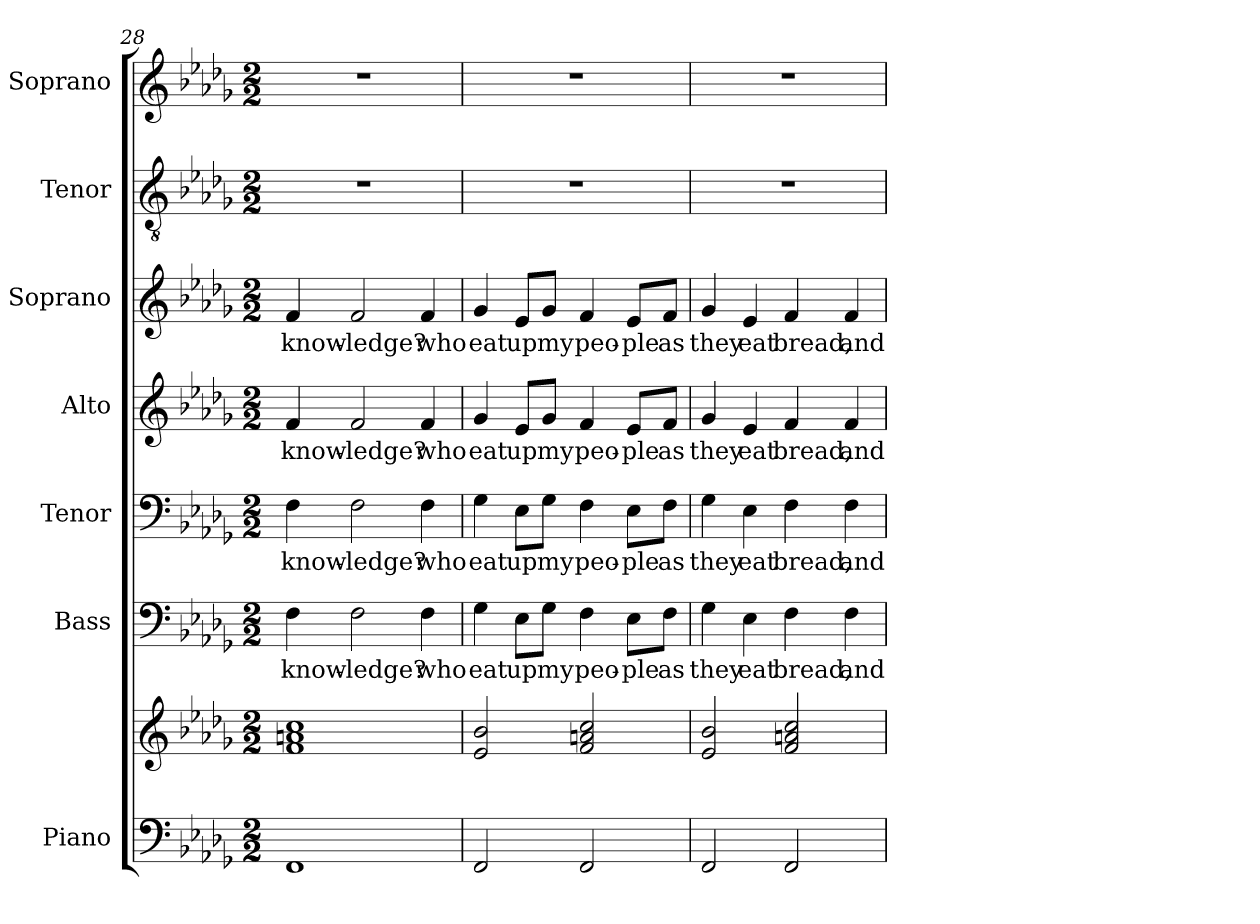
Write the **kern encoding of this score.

**kern	**kern	**kern	**text	**kern	**text	**kern	**text	**kern	**text	**kern	**kern
*part7	*part7	*part6	*part6	*part5	*part5	*part4	*part4	*part3	*part3	*part2	*part1
*staff8	*staff7	*staff6	*staff6	*staff5	*staff5	*staff4	*staff4	*staff3	*staff3	*staff2	*staff1
*I"Piano	*	*I"Bass	*	*I"Tenor	*	*I"Alto	*	*I"Soprano	*	*I"Tenor	*I"Soprano
*I'Pno.	*	*I'B.	*	*I'T.	*	*I'A.	*	*I'S.	*	*I'T.	*I'S.
*clefF4	*clefG2	*clefF4	*	*clefF4	*	*clefG2	*	*clefG2	*	*clefGv2	*clefG2
*	*	*	*	*	*	*	*	*	*	*ITrd7c12	*
*k[b-e-a-d-g-]	*k[b-e-a-d-g-]	*k[b-e-a-d-g-]	*	*k[b-e-a-d-g-]	*	*k[b-e-a-d-g-]	*	*k[b-e-a-d-g-]	*	*k[b-e-a-d-g-]	*k[b-e-a-d-g-]
*D-:	*D-:	*D-:	*	*D-:	*	*D-:	*	*D-:	*	*D-:	*D-:
*M2/2	*M2/2	*M2/2	*	*M2/2	*	*M2/2	*	*M2/2	*	*M2/2	*M2/2
=28	=28	=28	=28	=28	=28	=28	=28	=28	=28	=28	=28
!	!	!	!LO:LY:b:color=#000000	!	!	!	!	!	!	!	!
!	!	!	!	!	!LO:LY:b:color=#000000	!	!	!	!	!	!
!	!	!	!	!	!	!	!LO:LY:b:color=#000000	!	!	!	!
!	!	!	!	!	!	!	!	!	!LO:LY:b:color=#000000	!	!
1FFi	1fi 1ani 1cci	4Fi\	know-	4Fi\	know-	4fi/	know-	4fi/	know-	1r	1r
!	!	!	!LO:LY:b:color=#000000	!	!	!	!	!	!	!	!
!	!	!	!	!	!LO:LY:b:color=#000000	!	!	!	!	!	!
!	!	!	!	!	!	!	!LO:LY:b:color=#000000	!	!	!	!
!	!	!	!	!	!	!	!	!	!LO:LY:b:color=#000000	!	!
.	.	2Fi\	-ledge?	2Fi\	-ledge?	2fi/	-ledge?	2fi/	-ledge?	.	.
!	!	!	!LO:LY:b:color=#000000	!	!	!	!	!	!	!	!
!	!	!	!	!	!LO:LY:b:color=#000000	!	!	!	!	!	!
!	!	!	!	!	!	!	!LO:LY:b:color=#000000	!	!	!	!
!	!	!	!	!	!	!	!	!	!LO:LY:b:color=#000000	!	!
.	.	4Fi\	who	4Fi\	who	4fi/	who	4fi/	who	.	.
=29	=29	=29	=29	=29	=29	=29	=29	=29	=29	=29	=29
!	!	!	!LO:LY:b:color=#000000	!	!	!	!	!	!	!	!
!	!	!	!	!	!LO:LY:b:color=#000000	!	!	!	!	!	!
!	!	!	!	!	!	!	!LO:LY:b:color=#000000	!	!	!	!
!	!	!	!	!	!	!	!	!	!LO:LY:b:color=#000000	!	!
2FFi/	2e-i/ 2b-i	4G-i\	eat	4G-i\	eat	4g-i/	eat	4g-i/	eat	1r	1r
!	!	!	!LO:LY:b:color=#000000	!	!	!	!	!	!	!	!
!	!	!	!	!	!LO:LY:b:color=#000000	!	!	!	!	!	!
!	!	!	!	!	!	!	!LO:LY:b:color=#000000	!	!	!	!
!	!	!	!	!	!	!	!	!	!LO:LY:b:color=#000000	!	!
.	.	8E-i\L	up	8E-i\L	up	8e-i/L	up	8e-i/L	up	.	.
!	!	!	!LO:LY:b:color=#000000	!	!	!	!	!	!	!	!
!	!	!	!	!	!LO:LY:b:color=#000000	!	!	!	!	!	!
!	!	!	!	!	!	!	!LO:LY:b:color=#000000	!	!	!	!
!	!	!	!	!	!	!	!	!	!LO:LY:b:color=#000000	!	!
.	.	8G-i\J	my	8G-i\J	my	8g-i/J	my	8g-i/J	my	.	.
!	!	!	!LO:LY:b:color=#000000	!	!	!	!	!	!	!	!
!	!	!	!	!	!LO:LY:b:color=#000000	!	!	!	!	!	!
!	!	!	!	!	!	!	!LO:LY:b:color=#000000	!	!	!	!
!	!	!	!	!	!	!	!	!	!LO:LY:b:color=#000000	!	!
2FFi/	2fi/ 2ani 2cci	4Fi\	peo-	4Fi\	peo-	4fi/	peo-	4fi/	peo-	.	.
!	!	!	!LO:LY:b:color=#000000	!	!	!	!	!	!	!	!
!	!	!	!	!	!LO:LY:b:color=#000000	!	!	!	!	!	!
!	!	!	!	!	!	!	!LO:LY:b:color=#000000	!	!	!	!
!	!	!	!	!	!	!	!	!	!LO:LY:b:color=#000000	!	!
.	.	8E-i\L	-ple	8E-i\L	-ple	8e-i/L	-ple	8e-i/L	-ple	.	.
!	!	!	!LO:LY:b:color=#000000	!	!	!	!	!	!	!	!
!	!	!	!	!	!LO:LY:b:color=#000000	!	!	!	!	!	!
!	!	!	!	!	!	!	!LO:LY:b:color=#000000	!	!	!	!
!	!	!	!	!	!	!	!	!	!LO:LY:b:color=#000000	!	!
.	.	8Fi\J	as	8Fi\J	as	8fi/J	as	8fi/J	as	.	.
=30	=30	=30	=30	=30	=30	=30	=30	=30	=30	=30	=30
!	!	!	!LO:LY:b:color=#000000	!	!	!	!	!	!	!	!
!	!	!	!	!	!LO:LY:b:color=#000000	!	!	!	!	!	!
!	!	!	!	!	!	!	!LO:LY:b:color=#000000	!	!	!	!
!	!	!	!	!	!	!	!	!	!LO:LY:b:color=#000000	!	!
2FFi/	2e-i/ 2b-i	4G-i\	they	4G-i\	they	4g-i/	they	4g-i/	they	1r	1r
!	!	!	!LO:LY:b:color=#000000	!	!	!	!	!	!	!	!
!	!	!	!	!	!LO:LY:b:color=#000000	!	!	!	!	!	!
!	!	!	!	!	!	!	!LO:LY:b:color=#000000	!	!	!	!
!	!	!	!	!	!	!	!	!	!LO:LY:b:color=#000000	!	!
.	.	4E-i\	eat	4E-i\	eat	4e-i/	eat	4e-i/	eat	.	.
!	!	!	!LO:LY:b:color=#000000	!	!	!	!	!	!	!	!
!	!	!	!	!	!LO:LY:b:color=#000000	!	!	!	!	!	!
!	!	!	!	!	!	!	!LO:LY:b:color=#000000	!	!	!	!
!	!	!	!	!	!	!	!	!	!LO:LY:b:color=#000000	!	!
2FFi/	2fi/ 2ani 2cci	4Fi\	bread,	4Fi\	bread,	4fi/	bread,	4fi/	bread,	.	.
!	!	!	!LO:LY:b:color=#000000	!	!	!	!	!	!	!	!
!	!	!	!	!	!LO:LY:b:color=#000000	!	!	!	!	!	!
!	!	!	!	!	!	!	!LO:LY:b:color=#000000	!	!	!	!
!	!	!	!	!	!	!	!	!	!LO:LY:b:color=#000000	!	!
.	.	4Fi\	and	4Fi\	and	4fi/	and	4fi/	and	.	.
=	=	=	=	=	=	=	=	=	=	=	=
*-	*-	*-	*-	*-	*-	*-	*-	*-	*-	*-	*-
